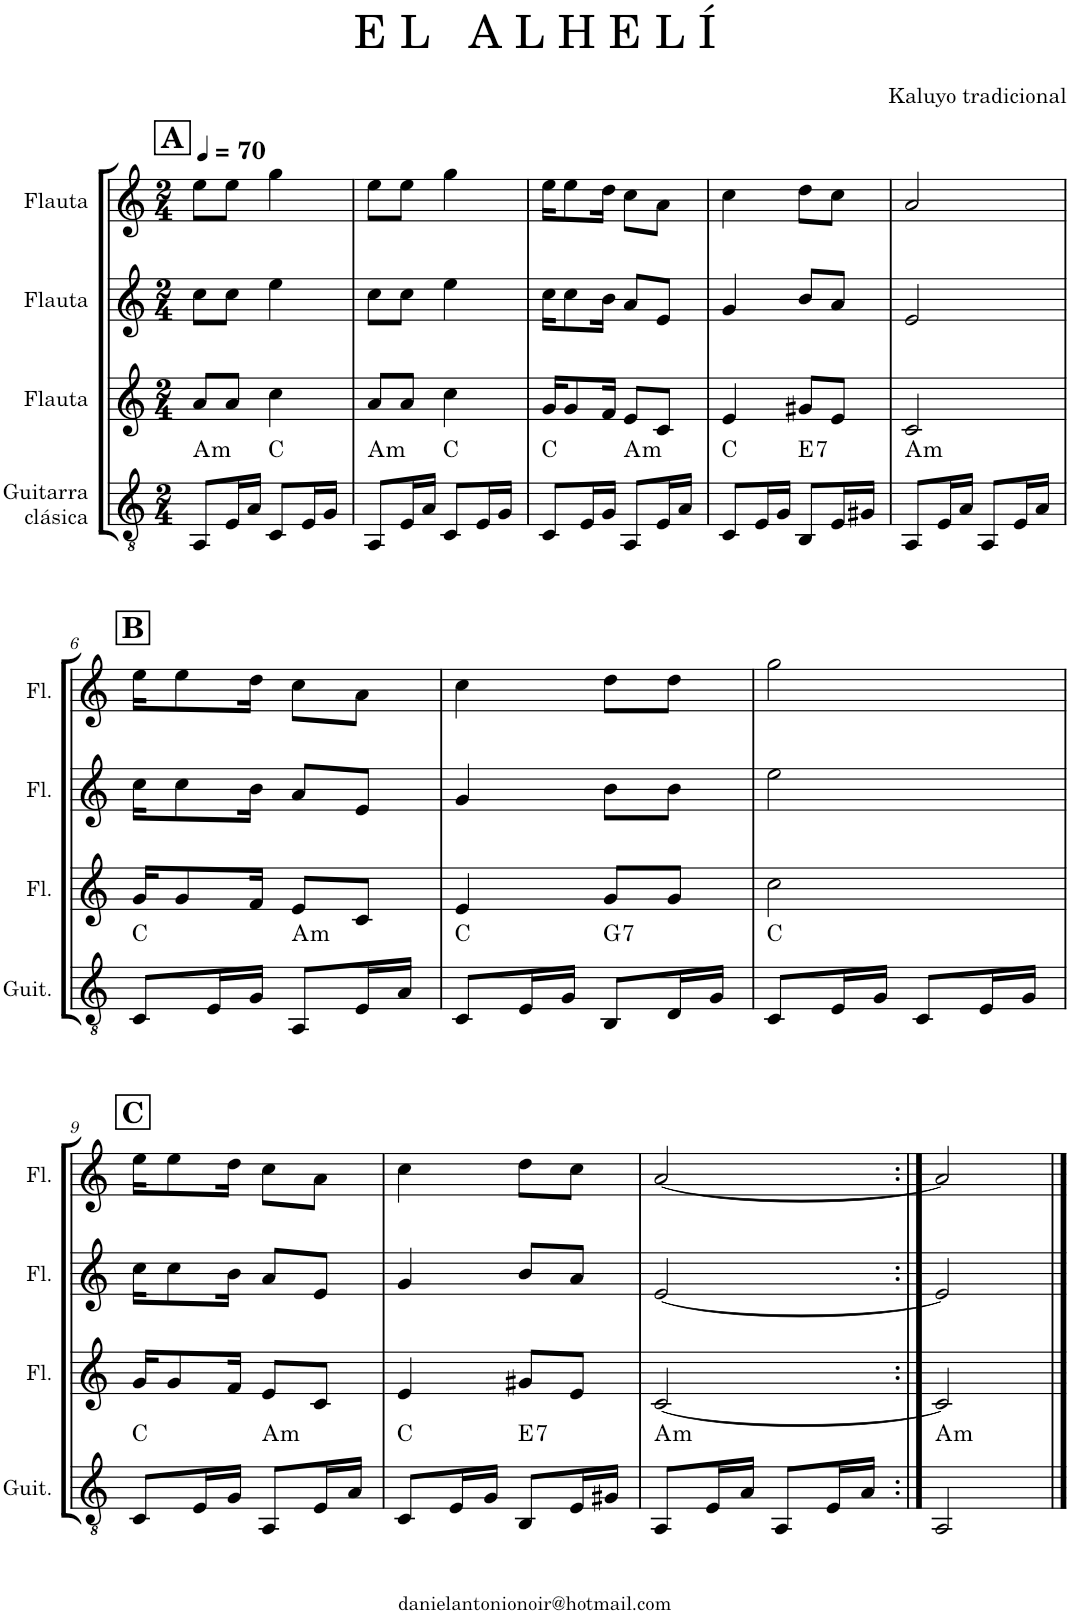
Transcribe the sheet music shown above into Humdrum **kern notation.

**kern	**harte	**kern	**kern	**kern
*part4	*part4	*part3	*part2	*part1
*staff4	*	*staff3	*staff2	*staff1
*I"Guitarra clásica	*	*I"Flauta	*I"Flauta	*I"Flauta
*I'Guit.	*	*I'Fl.	*I'Fl.	*I'Fl.
*clefGv2	*	*clefG2	*clefG2	*clefG2
*k[]	*	*k[]	*k[]	*k[]
*M2/4	*	*M2/4	*M2/4	*M2/4
*MM70	*	*MM70	*MM70	*MM70
!!LO:REH:place=s1:a:B:cj:fs=14:t=A
=1	=1	=1	=1	=1
!	!LO:H:kt=m	!	!	!
8AA/L	A:min	8a/L	8cc\L	8ee\L
16E/L	.	8a/J	8cc\J	8ee\J
16A/JJ	.	.	.	.
8C/L	C:maj	4cc\	4ee\	4gg\
16E/L	.	.	.	.
16G/JJ	.	.	.	.
=2	=2	=2	=2	=2
!	!LO:H:kt=m	!	!	!
8AA/L	A:min	8a/L	8cc\L	8ee\L
16E/L	.	8a/J	8cc\J	8ee\J
16A/JJ	.	.	.	.
8C/L	C:maj	4cc\	4ee\	4gg\
16E/L	.	.	.	.
16G/JJ	.	.	.	.
=3	=3	=3	=3	=3
8C/L	C:maj	16g/KL	16cc\KL	16ee\KL
.	.	8g/	8cc\	8ee\
16E/L	.	.	.	.
16G/JJ	.	16f/Jk	16b\Jk	16dd\Jk
!	!LO:H:kt=m	!	!	!
8AA/L	A:min	8e/L	8a/L	8cc\L
16E/L	.	8c/J	8e/J	8a\J
16A/JJ	.	.	.	.
=4	=4	=4	=4	=4
8C/L	C:maj	4e/	4g/	4cc\
16E/L	.	.	.	.
16G/JJ	.	.	.	.
!	!LO:H:kt=7	!	!	!
8BB/L	E:7	8g#X/L	8b/L	8dd\L
16E/L	.	8e/J	8a/J	8cc\J
16G#X/JJ	.	.	.	.
=5	=5	=5	=5	=5
!	!LO:H:kt=m	!	!	!
8AA/L	A:min	2c/	2e/	2a/
16E/L	.	.	.	.
16A/JJ	.	.	.	.
8AA/L	.	.	.	.
16E/L	.	.	.	.
16A/JJ	.	.	.	.
!!LO:LB:g=z
!!LO:REH:place=s1:a:B:cj:fs=14:t=B
=6	=6	=6	=6	=6
8C/L	C:maj	16g/KL	16cc\KL	16ee\KL
.	.	8g/	8cc\	8ee\
16E/L	.	.	.	.
16G/JJ	.	16f/Jk	16b\Jk	16dd\Jk
!	!LO:H:kt=m	!	!	!
8AA/L	A:min	8e/L	8a/L	8cc\L
16E/L	.	8c/J	8e/J	8a\J
16A/JJ	.	.	.	.
=7	=7	=7	=7	=7
8C/L	C:maj	4e/	4g/	4cc\
16E/L	.	.	.	.
16G/JJ	.	.	.	.
!	!LO:H:kt=7	!	!	!
8BB/L	G:7	8g/L	8b\L	8dd\L
16D/L	.	8g/J	8b\J	8dd\J
16G/JJ	.	.	.	.
=8	=8	=8	=8	=8
8C/L	C:maj	2cc\	2ee\	2gg\
16E/L	.	.	.	.
16G/JJ	.	.	.	.
8C/L	.	.	.	.
16E/L	.	.	.	.
16G/JJ	.	.	.	.
!!LO:LB:g=z
!!LO:REH:place=s1:a:B:cj:fs=14:t=C
=9	=9	=9	=9	=9
8C/L	C:maj	16g/KL	16cc\KL	16ee\KL
.	.	8g/	8cc\	8ee\
16E/L	.	.	.	.
16G/JJ	.	16f/Jk	16b\Jk	16dd\Jk
!	!LO:H:kt=m	!	!	!
8AA/L	A:min	8e/L	8a/L	8cc\L
16E/L	.	8c/J	8e/J	8a\J
16A/JJ	.	.	.	.
=10	=10	=10	=10	=10
8C/L	C:maj	4e/	4g/	4cc\
16E/L	.	.	.	.
16G/JJ	.	.	.	.
!	!LO:H:kt=7	!	!	!
8BB/L	E:7	8g#X/L	8b/L	8dd\L
16E/L	.	8e/J	8a/J	8cc\J
16G#X/JJ	.	.	.	.
=11	=11	=11	=11	=11
!	!LO:H:kt=m	!	!	!
8AA/L	A:min	[2c/	[2e/	[2a/
16E/L	.	.	.	.
16A/JJ	.	.	.	.
8AA/L	.	.	.	.
16E/L	.	.	.	.
16A/JJ	.	.	.	.
=12:|!	=12:|!	=12:|!	=12:|!	=12:|!
!	!LO:H:kt=m	!	!	!
2AA/	A:min	2c/]	2e/]	2a/]
==	==	==	==	==
*-	*-	*-	*-	*-
